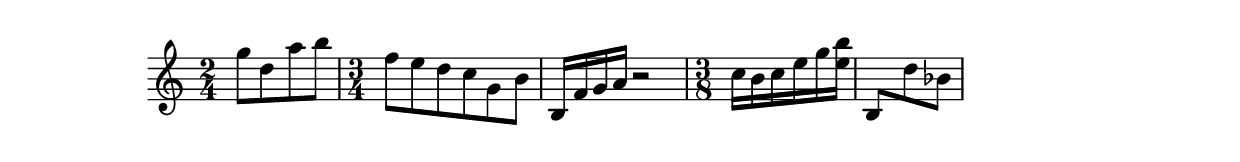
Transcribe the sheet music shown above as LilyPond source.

\header {
    texidoc = "Beams that are not strictly concave are damped
 according to their concaveness. "
}
\version "2.10.0"
\layout {
    ragged-right = ##t
}

\relative c'' {
    \time 2/4 
    g'=''8[ d a' b]
   \time 3/4
    f=''8[ e d c g b]
    b,16[ f' g a]
    r2
   \time 3/8
    c=''16[ b c e g <e b'>] |
   \stemUp b,8[  \stemDown d'8 bes8]
}
